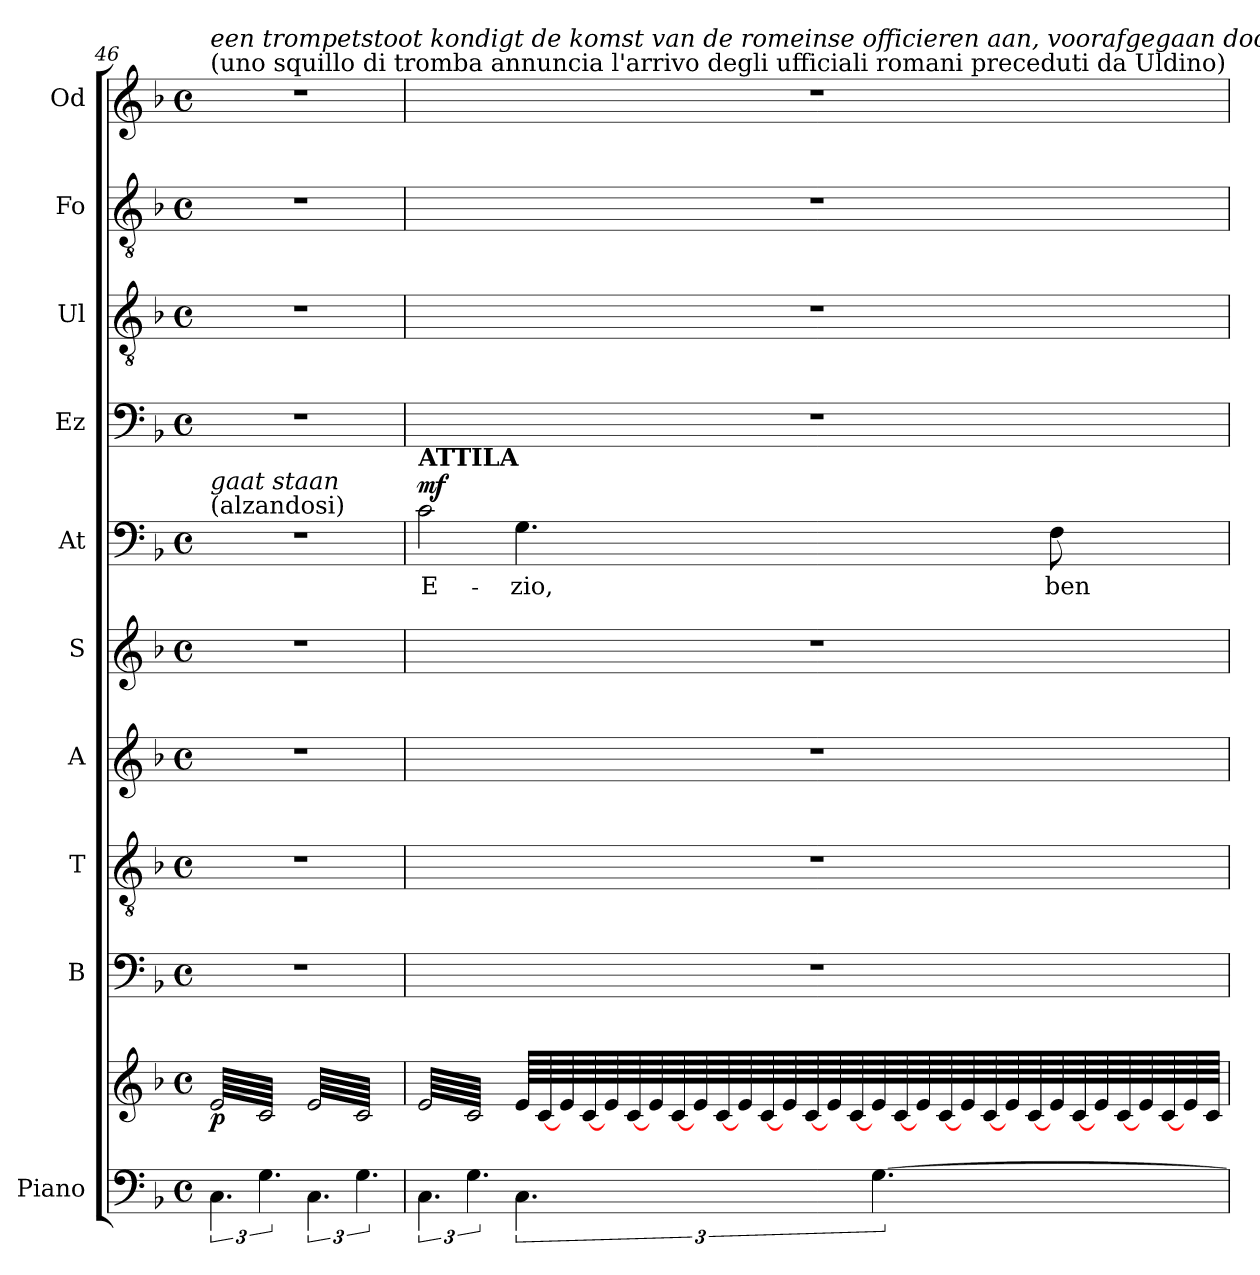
**kern	**kern	**dynam	**kern	**kern	**kern	**kern	**kern	**text	**dynam	**kern	**kern	**kern	**kern
*part10	*part10	*part10	*part9	*part8	*part7	*part6	*part5	*part5	*part5	*part4	*part3	*part2	*part1
*staff11	*staff10	*staff10/11	*staff9	*staff8	*staff7	*staff6	*staff5	*staff5	*staff5	*staff4	*staff3	*staff2	*staff1
*I"Piano	*	*	*I"B	*I"T	*I"A	*I"S	*I"At	*	*	*I"Ez	*I"Ul	*I"Fo	*I"Od
*I'Pno	*	*	*I'B	*I'T	*I'A	*I'S	*I'At	*	*	*I'Ez	*I'Ul	*I'Fo	*I'Od
!!LO:LB:g=z
*clefF4	*clefG2	*	*clefF4	*clefGv2	*clefG2	*clefG2	*clefF4	*	*	*clefF4	*clefGv2	*clefGv2	*clefG2
*k[b-]	*k[b-]	*	*k[b-]	*k[b-]	*k[b-]	*k[b-]	*k[b-]	*	*	*k[b-]	*k[b-]	*k[b-]	*k[b-]
*M4/4	*M4/4	*	*M4/4	*M4/4	*M4/4	*M4/4	*M4/4	*	*	*M4/4	*M4/4	*M4/4	*M4/4
*met(c)	*met(c)	*	*met(c)	*met(c)	*met(c)	*met(c)	*met(c)	*	*	*met(c)	*met(c)	*met(c)	*met(c)
=46	=46	=46	=46	=46	=46	=46	=46	=46	=46	=46	=46	=46	=46
!	!	!	!	!	!	!	!	!	!	!	!	!	!LO:TX:t=(uno squillo di tromba annuncia l'arrivo degli ufficiali romani preceduti da Uldino)
!	!	!	!	!	!	!	!	!	!	!	!	!	!LO:TX:i:t=een trompetstoot kondigt de komst van de romeinse officieren aan, voorafgegaan door Uldino
!	!	!	!	!	!	!	!LO:TX:a:t=(alzandosi)	!	!	!	!	!	!
!	!	!	!	!	!	!	!LO:TX:a:i:t=gaat staan	!	!	!	!	!	!
!	!	!LO:DY:b	!	!	!	!	!	!	!	!	!	!	!
*	*tremolo	*	*	*	*	*	*	*	*	*	*	*	*
6.C\	64e/LLLL	p	1r	1r	1r	1r	1r	.	.	1r	1r	1r	1r
.	64c/	.	.	.	.	.	.	.	.	.	.	.	.
.	64e/	.	.	.	.	.	.	.	.	.	.	.	.
.	64c/	.	.	.	.	.	.	.	.	.	.	.	.
.	64e/	.	.	.	.	.	.	.	.	.	.	.	.
.	64c/	.	.	.	.	.	.	.	.	.	.	.	.
.	64e/	.	.	.	.	.	.	.	.	.	.	.	.
.	64c/	.	.	.	.	.	.	.	.	.	.	.	.
.	64e/	.	.	.	.	.	.	.	.	.	.	.	.
.	64c/	.	.	.	.	.	.	.	.	.	.	.	.
.	64e/	.	.	.	.	.	.	.	.	.	.	.	.
.	64c/	.	.	.	.	.	.	.	.	.	.	.	.
.	64e/	.	.	.	.	.	.	.	.	.	.	.	.
.	64c/	.	.	.	.	.	.	.	.	.	.	.	.
.	64e/	.	.	.	.	.	.	.	.	.	.	.	.
.	64c/	.	.	.	.	.	.	.	.	.	.	.	.
6.G\	64e/	.	.	.	.	.	.	.	.	.	.	.	.
.	64c/	.	.	.	.	.	.	.	.	.	.	.	.
.	64e/	.	.	.	.	.	.	.	.	.	.	.	.
.	64c/	.	.	.	.	.	.	.	.	.	.	.	.
.	64e/	.	.	.	.	.	.	.	.	.	.	.	.
.	64c/	.	.	.	.	.	.	.	.	.	.	.	.
.	64e/	.	.	.	.	.	.	.	.	.	.	.	.
.	64c/	.	.	.	.	.	.	.	.	.	.	.	.
.	64e/	.	.	.	.	.	.	.	.	.	.	.	.
.	64c/	.	.	.	.	.	.	.	.	.	.	.	.
.	64e/	.	.	.	.	.	.	.	.	.	.	.	.
.	64c/	.	.	.	.	.	.	.	.	.	.	.	.
.	64e/	.	.	.	.	.	.	.	.	.	.	.	.
.	64c/	.	.	.	.	.	.	.	.	.	.	.	.
.	64e/	.	.	.	.	.	.	.	.	.	.	.	.
.	64c/JJJJ	.	.	.	.	.	.	.	.	.	.	.	.
6.C\	64e/LLLL	.	.	.	.	.	.	.	.	.	.	.	.
.	64c/	.	.	.	.	.	.	.	.	.	.	.	.
.	64e/	.	.	.	.	.	.	.	.	.	.	.	.
.	64c/	.	.	.	.	.	.	.	.	.	.	.	.
.	64e/	.	.	.	.	.	.	.	.	.	.	.	.
.	64c/	.	.	.	.	.	.	.	.	.	.	.	.
.	64e/	.	.	.	.	.	.	.	.	.	.	.	.
.	64c/	.	.	.	.	.	.	.	.	.	.	.	.
.	64e/	.	.	.	.	.	.	.	.	.	.	.	.
.	64c/	.	.	.	.	.	.	.	.	.	.	.	.
.	64e/	.	.	.	.	.	.	.	.	.	.	.	.
.	64c/	.	.	.	.	.	.	.	.	.	.	.	.
.	64e/	.	.	.	.	.	.	.	.	.	.	.	.
.	64c/	.	.	.	.	.	.	.	.	.	.	.	.
.	64e/	.	.	.	.	.	.	.	.	.	.	.	.
.	64c/	.	.	.	.	.	.	.	.	.	.	.	.
6.G\	64e/	.	.	.	.	.	.	.	.	.	.	.	.
.	64c/	.	.	.	.	.	.	.	.	.	.	.	.
.	64e/	.	.	.	.	.	.	.	.	.	.	.	.
.	64c/	.	.	.	.	.	.	.	.	.	.	.	.
.	64e/	.	.	.	.	.	.	.	.	.	.	.	.
.	64c/	.	.	.	.	.	.	.	.	.	.	.	.
.	64e/	.	.	.	.	.	.	.	.	.	.	.	.
.	64c/	.	.	.	.	.	.	.	.	.	.	.	.
.	64e/	.	.	.	.	.	.	.	.	.	.	.	.
.	64c/	.	.	.	.	.	.	.	.	.	.	.	.
.	64e/	.	.	.	.	.	.	.	.	.	.	.	.
.	64c/	.	.	.	.	.	.	.	.	.	.	.	.
.	64e/	.	.	.	.	.	.	.	.	.	.	.	.
.	64c/	.	.	.	.	.	.	.	.	.	.	.	.
.	64e/	.	.	.	.	.	.	.	.	.	.	.	.
.	64c/JJJJ	.	.	.	.	.	.	.	.	.	.	.	.
=47	=47	=47	=47	=47	=47	=47	=47	=47	=47	=47	=47	=47	=47
!	!	!	!	!	!	!	!LO:TX:a:B:t=ATTILA	!	!	!	!	!	!
!	!	!	!	!	!	!	!	!LO:LY:b	!LO:DY:a	!	!	!	!
6.C\	64e/LLLL	.	1r	1r	1r	1r	2c\	E-	mf	1r	1r	1r	1r
.	64c/	.	.	.	.	.	.	.	.	.	.	.	.
.	64e/	.	.	.	.	.	.	.	.	.	.	.	.
.	64c/	.	.	.	.	.	.	.	.	.	.	.	.
.	64e/	.	.	.	.	.	.	.	.	.	.	.	.
.	64c/	.	.	.	.	.	.	.	.	.	.	.	.
.	64e/	.	.	.	.	.	.	.	.	.	.	.	.
.	64c/	.	.	.	.	.	.	.	.	.	.	.	.
.	64e/	.	.	.	.	.	.	.	.	.	.	.	.
.	64c/	.	.	.	.	.	.	.	.	.	.	.	.
.	64e/	.	.	.	.	.	.	.	.	.	.	.	.
.	64c/	.	.	.	.	.	.	.	.	.	.	.	.
.	64e/	.	.	.	.	.	.	.	.	.	.	.	.
.	64c/	.	.	.	.	.	.	.	.	.	.	.	.
.	64e/	.	.	.	.	.	.	.	.	.	.	.	.
.	64c/	.	.	.	.	.	.	.	.	.	.	.	.
6.G\	64e/	.	.	.	.	.	.	.	.	.	.	.	.
.	64c/	.	.	.	.	.	.	.	.	.	.	.	.
.	64e/	.	.	.	.	.	.	.	.	.	.	.	.
.	64c/	.	.	.	.	.	.	.	.	.	.	.	.
.	64e/	.	.	.	.	.	.	.	.	.	.	.	.
.	64c/	.	.	.	.	.	.	.	.	.	.	.	.
.	64e/	.	.	.	.	.	.	.	.	.	.	.	.
.	64c/	.	.	.	.	.	.	.	.	.	.	.	.
.	64e/	.	.	.	.	.	.	.	.	.	.	.	.
.	64c/	.	.	.	.	.	.	.	.	.	.	.	.
.	64e/	.	.	.	.	.	.	.	.	.	.	.	.
.	64c/	.	.	.	.	.	.	.	.	.	.	.	.
.	64e/	.	.	.	.	.	.	.	.	.	.	.	.
.	64c/	.	.	.	.	.	.	.	.	.	.	.	.
.	64e/	.	.	.	.	.	.	.	.	.	.	.	.
.	64c/JJJJ	.	.	.	.	.	.	.	.	.	.	.	.
!	!	!	!	!	!	!	!	!LO:LY:b	!	!	!	!	!
6.C\	64e/LLLL	.	.	.	.	.	4.G\	-zio,	.	.	.	.	.
.	[64c/	.	.	.	.	.	.	.	.	.	.	.	.
.	64e/	.	.	.	.	.	.	.	.	.	.	.	.
.	[64c/	.	.	.	.	.	.	.	.	.	.	.	.
.	64e/	.	.	.	.	.	.	.	.	.	.	.	.
.	[64c/	.	.	.	.	.	.	.	.	.	.	.	.
.	64e/	.	.	.	.	.	.	.	.	.	.	.	.
.	[64c/	.	.	.	.	.	.	.	.	.	.	.	.
.	64e/	.	.	.	.	.	.	.	.	.	.	.	.
.	[64c/	.	.	.	.	.	.	.	.	.	.	.	.
.	64e/	.	.	.	.	.	.	.	.	.	.	.	.
.	[64c/	.	.	.	.	.	.	.	.	.	.	.	.
.	64e/	.	.	.	.	.	.	.	.	.	.	.	.
.	[64c/	.	.	.	.	.	.	.	.	.	.	.	.
.	64e/	.	.	.	.	.	.	.	.	.	.	.	.
.	[64c/	.	.	.	.	.	.	.	.	.	.	.	.
[6.G\	64e/	.	.	.	.	.	.	.	.	.	.	.	.
.	[64c/	.	.	.	.	.	.	.	.	.	.	.	.
.	64e/	.	.	.	.	.	.	.	.	.	.	.	.
.	[64c/	.	.	.	.	.	.	.	.	.	.	.	.
.	64e/	.	.	.	.	.	.	.	.	.	.	.	.
.	[64c/	.	.	.	.	.	.	.	.	.	.	.	.
.	64e/	.	.	.	.	.	.	.	.	.	.	.	.
.	[64c/	.	.	.	.	.	.	.	.	.	.	.	.
!	!	!	!	!	!	!	!	!LO:LY:b	!	!	!	!	!
.	64e/	.	.	.	.	.	8F\	ben	.	.	.	.	.
.	[64c/	.	.	.	.	.	.	.	.	.	.	.	.
.	64e/	.	.	.	.	.	.	.	.	.	.	.	.
.	[64c/	.	.	.	.	.	.	.	.	.	.	.	.
.	64e/	.	.	.	.	.	.	.	.	.	.	.	.
.	[64c/	.	.	.	.	.	.	.	.	.	.	.	.
.	64e/	.	.	.	.	.	.	.	.	.	.	.	.
.	64c/JJJJ	.	.	.	.	.	.	.	.	.	.	.	.
*	*Xtremolo	*	*	*	*	*	*	*	*	*	*	*	*
.	.	.	.	.	.	.	.	.	.	.	.	.	.
.	.	.	.	.	.	.	.	.	.	.	.	.	.
.	.	.	.	.	.	.	.	.	.	.	.	.	.
.	.	.	.	.	.	.	.	.	.	.	.	.	.
.	.	.	.	.	.	.	.	.	.	.	.	.	.
.	.	.	.	.	.	.	.	.	.	.	.	.	.
.	.	.	.	.	.	.	.	.	.	.	.	.	.
.	.	.	.	.	.	.	.	.	.	.	.	.	.
.	.	.	.	.	.	.	.	.	.	.	.	.	.
.	.	.	.	.	.	.	.	.	.	.	.	.	.
.	.	.	.	.	.	.	.	.	.	.	.	.	.
.	.	.	.	.	.	.	.	.	.	.	.	.	.
.	.	.	.	.	.	.	.	.	.	.	.	.	.
.	.	.	.	.	.	.	.	.	.	.	.	.	.
.	.	.	.	.	.	.	.	.	.	.	.	.	.
.	.	.	.	.	.	.	.	.	.	.	.	.	.
=	=	=	=	=	=	=	=	=	=	=	=	=	=
*-	*-	*-	*-	*-	*-	*-	*-	*-	*-	*-	*-	*-	*-
